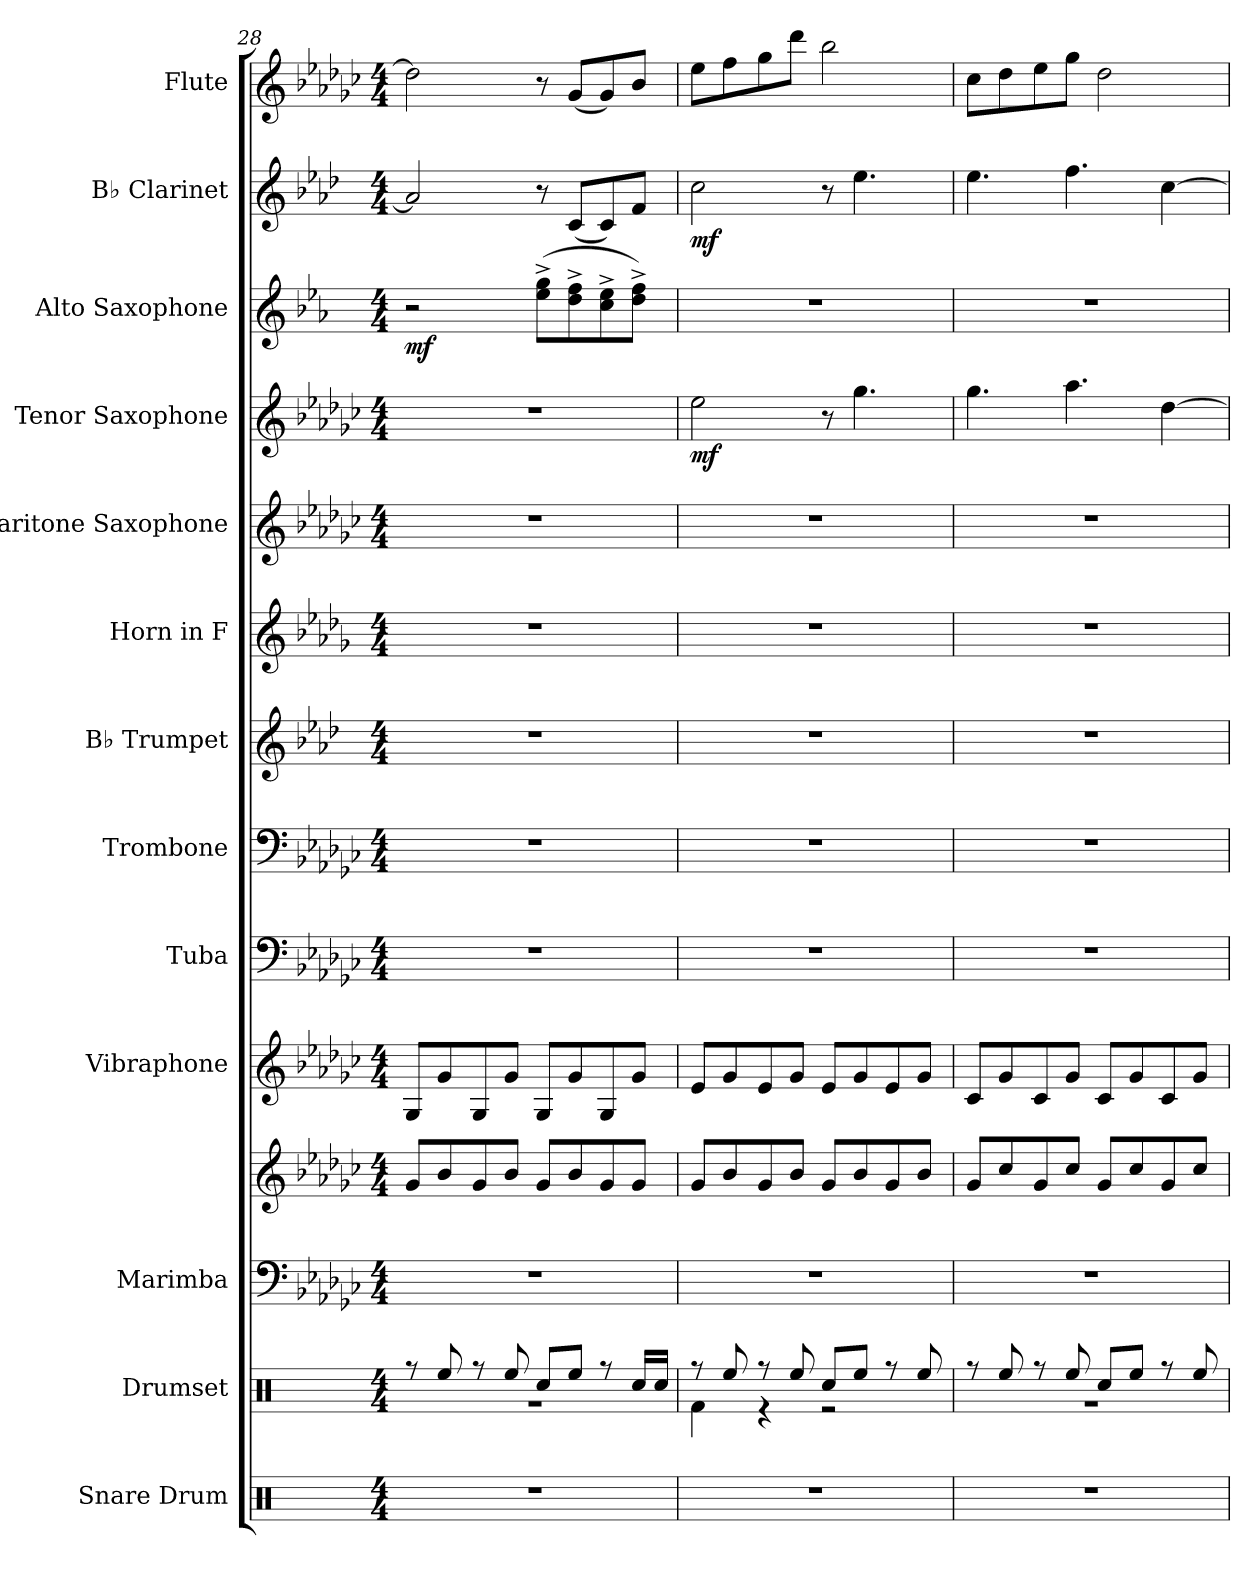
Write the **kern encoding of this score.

**kern	**kern	**kern	**kern	**kern	**kern	**kern	**kern	**kern	**kern	**kern	**dynam	**kern	**dynam	**kern	**dynam	**kern
*part13	*part12	*part11	*part11	*part10	*part9	*part8	*part7	*part6	*part5	*part4	*part4	*part3	*part3	*part2	*part2	*part1
*staff14	*staff13	*staff12	*staff11	*staff10	*staff9	*staff8	*staff7	*staff6	*staff5	*staff4	*staff4	*staff3	*staff3	*staff2	*staff2	*staff1
*I"Snare Drum	*I"Drumset	*I"Marimba	*	*I"Vibraphone	*I"Tuba	*I"Trombone	*I"B♭ Trumpet	*I"Horn in F	*I"Baritone Saxophone	*I"Tenor Saxophone	*	*I"Alto Saxophone	*	*I"B♭ Clarinet	*	*I"Flute
*I'Sn. Dr.	*I'Drs.	*I'Mrm.	*	*I'Vib.	*I'Tba.	*I'Tbn.	*I'B♭ Tpt.	*	*I'Bar. Sax.	*I'T. Sax.	*	*I'A. Sax.	*	*I'B♭ Cl.	*	*I'Fl.
*clefX	*clefX	*clefF4	*clefG2	*clefG2	*clefF4	*clefF4	*clefG2	*clefG2	*clefG2	*clefG2	*	*clefG2	*	*clefG2	*	*clefG2
*	*	*	*	*	*	*	*ITrd1c2	*ITrd4c7	*ITrd12c21	*ITrd8c14	*	*ITrd5c9	*	*ITrd1c2	*	*
*k[]	*k[]	*k[b-e-a-d-g-c-]	*k[b-e-a-d-g-c-]	*k[b-e-a-d-g-c-]	*k[b-e-a-d-g-c-]	*k[b-e-a-d-g-c-]	*k[b-e-a-d-g-c-]	*k[b-e-a-d-g-c-]	*k[b-e-a-d-g-c-]	*k[b-e-a-d-g-c-]	*	*k[b-e-a-d-g-c-]	*	*k[b-e-a-d-g-c-]	*	*k[b-e-a-d-g-c-]
*M4/4	*M4/4	*M4/4	*M4/4	*M4/4	*M4/4	*M4/4	*M4/4	*M4/4	*M4/4	*M4/4	*	*M4/4	*	*M4/4	*	*M4/4
=28	=28	=28	=28	=28	=28	=28	=28	=28	=28	=28	=28	=28	=28	=28	=28	=28
*	*^	*	*	*	*	*	*	*	*	*	*	*	*	*	*	*
!	!	!	!	!	!	!	!	!	!	!	!	!	!	!LO:DY:b	!	!	!
1r	8r	1r	1r	8g-/L	8G-/L	1r	1r	1r	1r	1r	1r	.	2r	mf	2g-/]	.	2dd-\]
.	8Ree/	.	.	8b-/	8g-/	.	.	.	.	.	.	.	.	.	.	.	.
.	8r	.	.	8g-/	8G-/	.	.	.	.	.	.	.	.	.	.	.	.
.	8Ree/	.	.	8b-/J	8g-/J	.	.	.	.	.	.	.	.	.	.	.	.
.	8Rcc/L	.	.	8g-/L	8G-/L	.	.	.	.	.	.	.	(8g-\^ 8b-\^L	.	8r	.	8r
.	8Ree/J	.	.	8b-/	8g-/	.	.	.	.	.	.	.	8f\^ 8a-\^	.	(8B-/L	.	(8g-/L
.	8r	.	.	8g-/	8G-/	.	.	.	.	.	.	.	8e-\^ 8g-\^	.	8B-/)	.	8g-/)
.	16Rcc/LL	.	.	8g-/J	8g-/J	.	.	.	.	.	.	.	8f\^ 8a-\^J)	.	8e-/J	.	8b-/J
.	16Rcc/JJ	.	.	.	.	.	.	.	.	.	.	.	.	.	.	.	.
!!LO:PB:g=z
=29	=29	=29	=29	=29	=29	=29	=29	=29	=29	=29	=29	=29	=29	=29	=29	=29	=29
!	!	!	!	!	!	!	!	!	!	!	!	!LO:DY:b	!	!	!	!LO:DY:b	!
1r	8r	4Rf\	1r	8g-/L	8e-/L	1r	1r	1r	1r	1r	2e-\	mf	1r	.	2b-\	mf	8ee-\L
.	8Ree/	.	.	8b-/	8g-/	.	.	.	.	.	.	.	.	.	.	.	8ff\
.	8r	4r	.	8g-/	8e-/	.	.	.	.	.	.	.	.	.	.	.	8gg-\
.	8Ree/	.	.	8b-/J	8g-/J	.	.	.	.	.	.	.	.	.	.	.	8ddd-\J
.	8Rcc/L	2r	.	8g-/L	8e-/L	.	.	.	.	.	8r	.	.	.	8r	.	2bb-\
.	8Ree/J	.	.	8b-/	8g-/	.	.	.	.	.	4.g-\	.	.	.	4.dd-\	.	.
.	8r	.	.	8g-/	8e-/	.	.	.	.	.	.	.	.	.	.	.	.
.	8Ree/	.	.	8b-/J	8g-/J	.	.	.	.	.	.	.	.	.	.	.	.
=30	=30	=30	=30	=30	=30	=30	=30	=30	=30	=30	=30	=30	=30	=30	=30	=30	=30
1r	8r	1r	1r	8g-/L	8c-/L	1r	1r	1r	1r	1r	4.g-\	.	1r	.	4.dd-\	.	8cc-\L
.	8Ree/	.	.	8cc-/	8g-/	.	.	.	.	.	.	.	.	.	.	.	8dd-\
.	8r	.	.	8g-/	8c-/	.	.	.	.	.	.	.	.	.	.	.	8ee-\
.	8Ree/	.	.	8cc-/J	8g-/J	.	.	.	.	.	4.a-\	.	.	.	4.ee-\	.	8gg-\J
.	8Rcc/L	.	.	8g-/L	8c-/L	.	.	.	.	.	.	.	.	.	.	.	2dd-\
.	8Ree/J	.	.	8cc-/	8g-/	.	.	.	.	.	.	.	.	.	.	.	.
.	8r	.	.	8g-/	8c-/	.	.	.	.	.	[4d-\	.	.	.	[4b-\	.	.
.	8Ree/	.	.	8cc-/J	8g-/J	.	.	.	.	.	.	.	.	.	.	.	.
*	*v	*v	*	*	*	*	*	*	*	*	*	*	*	*	*	*	*
=	=	=	=	=	=	=	=	=	=	=	=	=	=	=	=	=
*-	*-	*-	*-	*-	*-	*-	*-	*-	*-	*-	*-	*-	*-	*-	*-	*-
